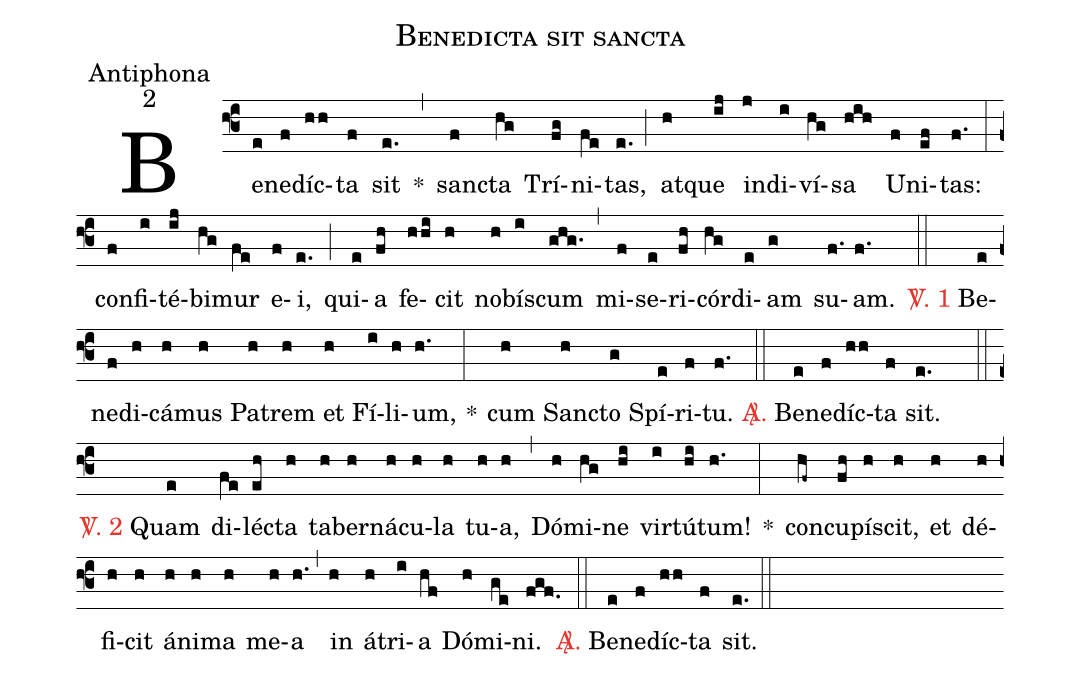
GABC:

name:Benedicta sit sancta;
office-part:Antiphona;
mode:2;
%%
(f3)Be(e)ne(f)díc(hh)ta(f) sit(e.) *(,) sanc(f)ta(hg) Trí(fg)ni(fe)tas,(e.) (;) at(h)que(ij) in(j)di(i)ví(hg)sa(hih) U(f)ni(ef)tas:(f.) (:) con(f)fi(i)té(ij)bi(hg)mur(fe) e(f)i,(e.) (;) qui(e)a(fh) fe(hhi)cit(h) no(h)bís(i)cum(ghg.) (,) mi(f)se(e)ri(fh)cór(hg)di(e)am(g) su(f.)am.(f.) (::)

<c><sp>V/</sp>. 1</c> Be(e)ne(f)di(h)cá(h)mus(h) Pa(h)trem(h) et(h) Fí(i)li(h)um,(h.) *(:) cum(h) Sanc(h)to(g) Spí(e)ri(f)tu.(f.) (::)

<c><sp>A/</sp>.</c> Be(e)ne(f)díc(hh)ta(f) sit.(e.) (::)

<c><sp>V/</sp>. 2</c> Quam(e) di(fe)léc(eh)ta(h) ta(h)ber(h)ná(h)cu(h)la(h) tu(h)a,(h) (,) Dó(h)mi(hg)ne(hi) vir(i)tú(hi)tum!(h.) *(:) con(hf~)cu(fh)pí(h)scit,(h) et(h) dé(h)fi(h)cit(h) á(h)ni(h)ma(h) me(h)a(h.) (,) in(h) á(h)tri(i)a(hf) Dó(h)mi(ge)ni.(fgf.) (::)

<c><sp>A/</sp>.</c> Be(e)ne(f)díc(hh)ta(f) sit.(e.) (::)
